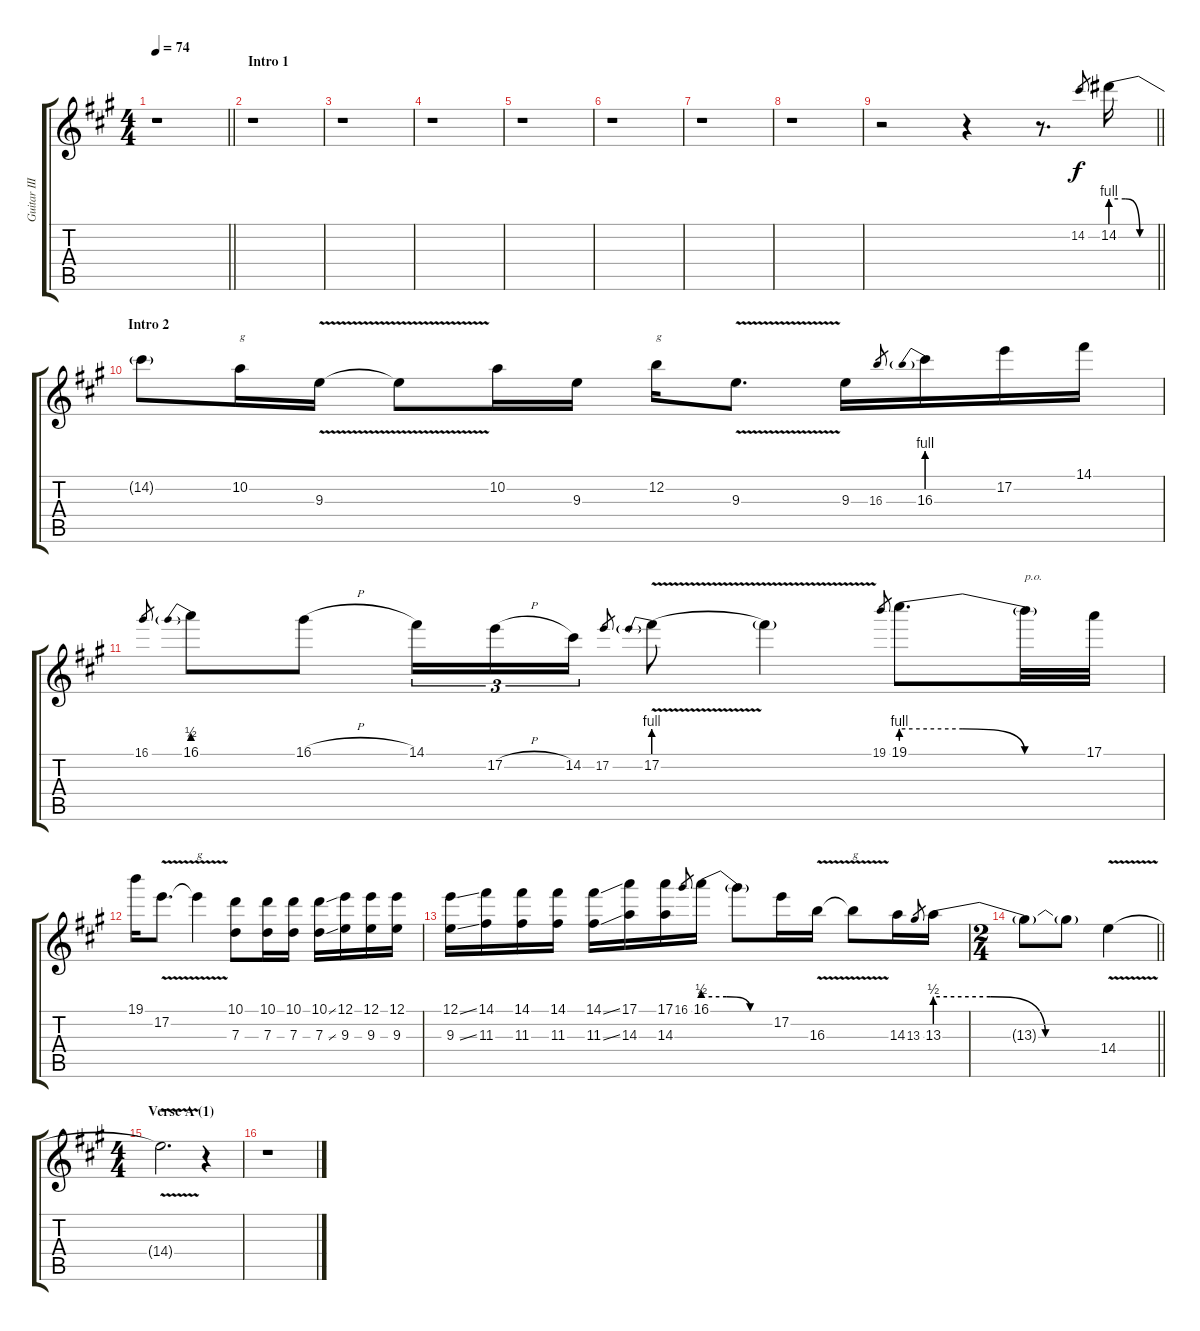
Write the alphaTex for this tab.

\track ("Guitar III" "Guitar III") {instrument distortionguitar}
\staff {score tabs}
\tuning (E4 B3 G3 D3 A2 E2) {hide}
\ts (4 4)
\tempo 74
\clef g2
\barLineRight lightlight
\ks f#minor
r.1{dy f instrument distortionguitar} |
\section ("" "Intro 1")
r.1 |
r.1 |
r.1 |
r.1 |
r.1 |
r.1 |
r.1 |
\barLineRight lightlight
r.2 r.4 r.8{d} 14.2.8{gr} 14.2{be (custom 0 4 20 4 40 0 60 0)}.16 |
\section ("" "Intro 2")
14.2{t}.8 10.2.16{txt "g"} 9.3{v}.16 9.3{t}.8 10.2.16 9.3.16 12.2.16{txt "g"} 9.3{v}.8{d} 9.3.16 16.3.8{gr} 16.3{be (prebend 0 4 60 4)}.16 17.2.16 14.1.16 |
16.1.8{gr} 16.1{be (prebend 0 2 60 2)}.8 16.1{h}.8 14.1.16{tu (3 2)} 17.2{h}.16{tu (3 2)} 14.2.16{tu (3 2)} 17.2.8{gr} 17.2{be (prebend 0 4 60 4) v}.8 17.2{t}.4 19.1.8{gr} 19.1{be (custom 0 4 20 4 40 0 60 0)}.8{d} 19.1{t}.32{txt "p.o."} 17.1.32 |
19.1.16 17.2{v}.8{d} 17.2{t}.4{txt "g"} (10.1 7.3).8 (10.1 7.3).16 (10.1 7.3).16 (10.1{ss} 7.3{ss}).16 (12.1 9.3).16 (12.1 9.3).16 (12.1 9.3).16 |
(12.1{ss} 9.3{ss}).16 (14.1 11.3).16 (14.1 11.3).16 (14.1 11.3).16 (14.1{ss} 11.3{ss}).16 (17.1 14.3).16 (17.1 14.3).16 16.1.8{gr} 16.1{be (custom 0 2 20 2 40 0 60 0)}.16 16.1{t}.8 17.2.16 16.3{v}.16 16.3{t}.8{txt "g"} 14.3.16 13.3.8{gr} 13.3{be (custom 0 2 20 2 40 0 60 0)}.16 |
\ts (2 4)
\barLineRight lightlight
13.3{t}.8 13.3{t}.8 14.4{v}.4 |
\ts (4 4)
\section ("" "Verse A (1)")
14.4{t}.2{d} r.4 |
r.1
